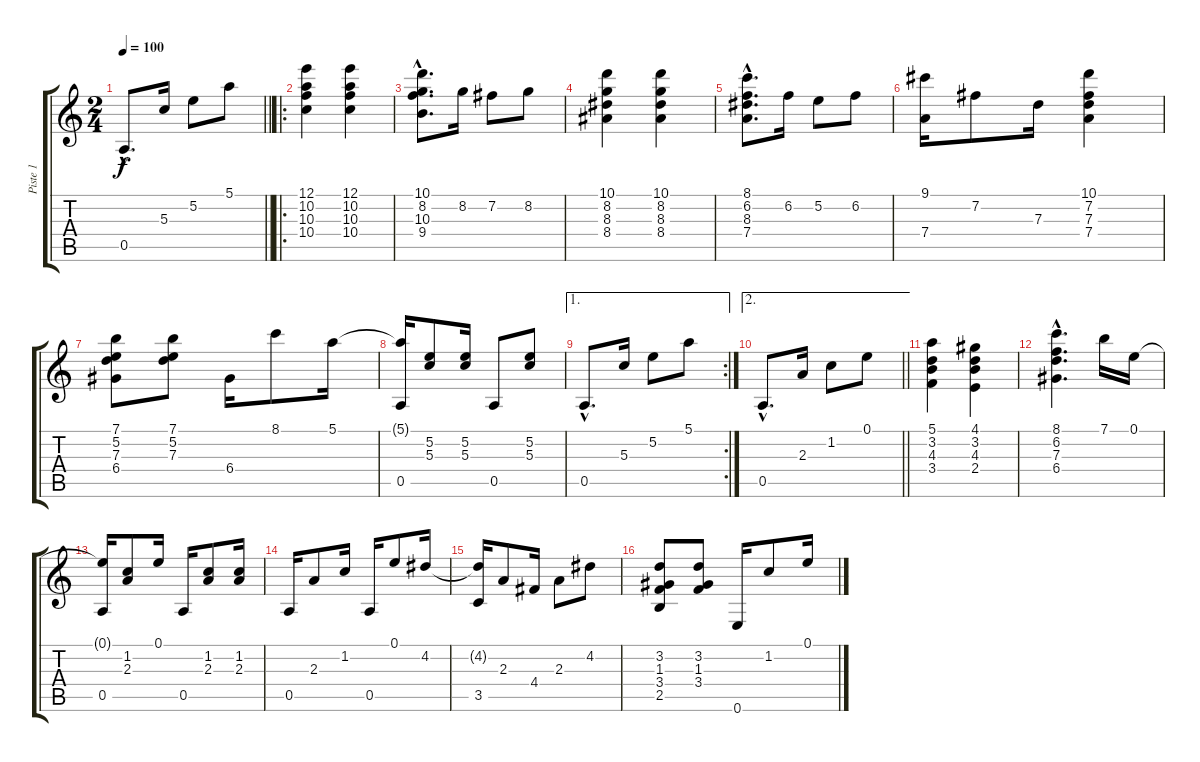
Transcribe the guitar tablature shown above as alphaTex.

\track ("Piste 1" "Piste 1") {instrument acousticguitarnylon}
\staff {score tabs}
\tuning (E4 B3 G3 D3 A2 E2) {hide}
\ts (2 4)
\tempo 100
\clef g2
\barLineRight lightlight
\ks c
0.5{hac}.8{d dy f} 5.3.16 5.2.8 5.1.8 |
\ro
(12.1 10.2 10.3 10.4).4 (12.1 10.2 10.3 10.4).4 |
(10.1{hac} 8.2{hac} 10.3{hac} 9.4{hac}).8{d} 8.2.16 7.2.8 8.2.8 |
(10.1 8.2 8.3 8.4).4 (10.1 8.2 8.3 8.4).4 |
(8.1{hac} 6.2{hac} 8.3{hac} 7.4{hac}).8{d} 6.2.16 5.2.8 6.2.8 |
(9.1 7.4).16 7.2.8 7.3.16 (10.1 7.2 7.3 7.4).4 |
(7.1 5.2 7.3 6.4).8 (7.1 5.2 7.3).8 6.4.16 8.1.8 5.1.16 |
(5.1{t} 0.5).16 (5.2 5.3).8 (5.2 5.3).16 0.5.8 (5.2 5.3).8 |
\ae 1
\rc 2
0.5{hac}.8{d} 5.3.16 5.2.8 5.1.8 |
\ae 2
\barLineRight lightlight
0.5{hac}.8{d} 2.3.16 1.2.8 0.1.8 |
(5.1 3.2 4.3 3.4).4 (4.1 3.2 4.3 2.4).4 |
(8.1{hac} 6.2{hac} 7.3{hac} 6.4{hac}).4{d} 7.1.16 0.1.16 |
(0.1{t} 0.5).16 (1.2 2.3).8 0.1.16 0.5.16 (1.2 2.3).8 (1.2 2.3).16 |
0.5.16 2.3.8 1.2.16 0.5.16 0.1.8 4.2.16 |
(4.2{t} 3.5).16 2.3.8 4.4.16 2.3.8 4.2.8 |
(3.2 1.3 3.4 2.5).8 (3.2 1.3 3.4).8 0.6.16 1.2.8 0.1.16
